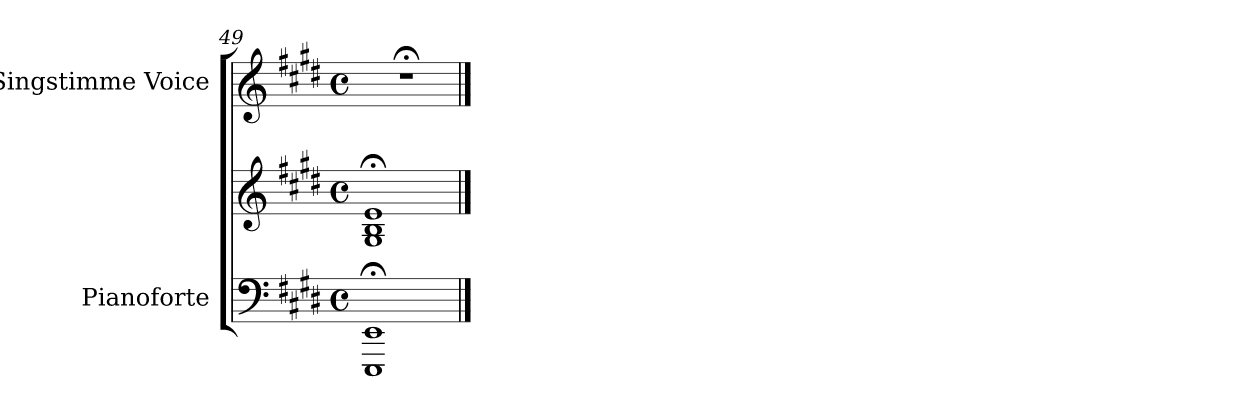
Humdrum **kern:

**kern	**kern	**kern
*part2	*part2	*part1
*staff3	*staff2	*staff1
*I"Pianoforte	*	*I"Singstimme Voice
*I'Pno	*	*
*clefF4	*clefG2	*clefG2
*k[f#c#g#d#]	*k[f#c#g#d#]	*k[f#c#g#d#]
*M4/4	*M4/4	*M4/4
*met(c)	*met(c)	*met(c)
=49	=49	=49
1EEE; 1EE;	1G#;< 1B;< 1e;<	1r;<
==	==	==
*-	*-	*-
